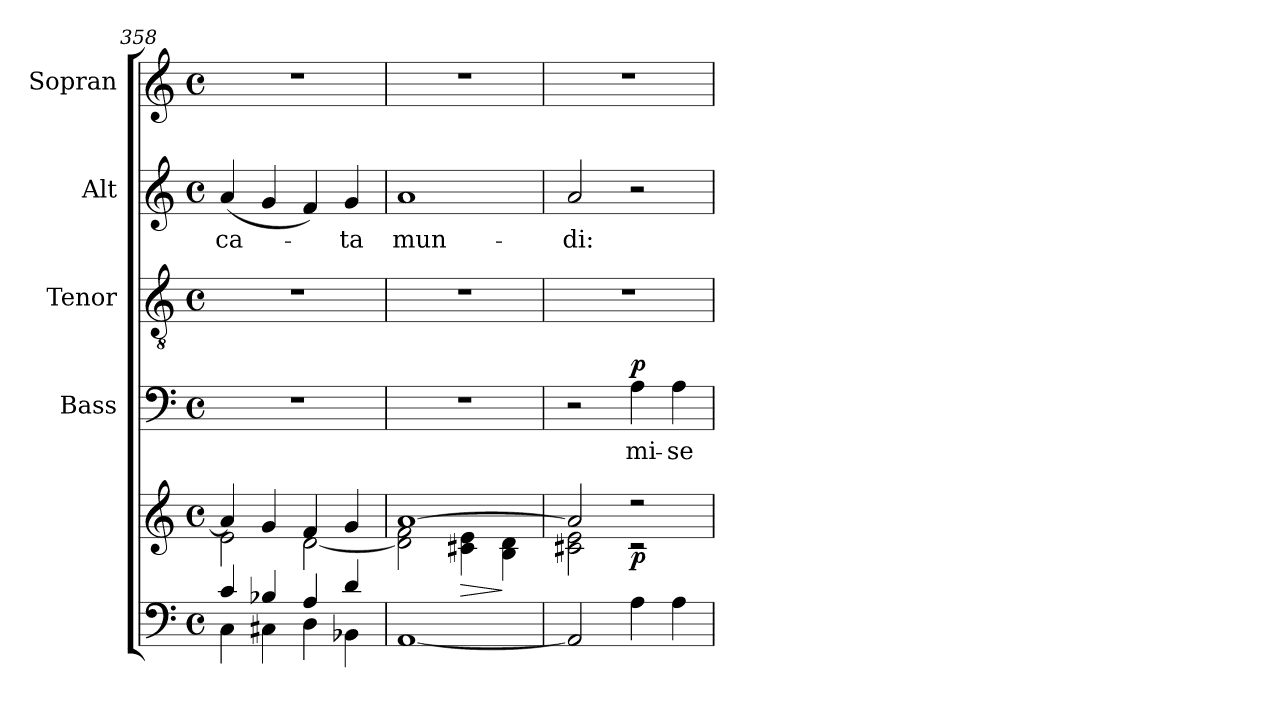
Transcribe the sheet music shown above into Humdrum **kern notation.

**kern	**kern	**dynam	**kern	**text	**dynam	**kern	**kern	**text	**kern
*part5	*part5	*part5	*part4	*part4	*part4	*part3	*part2	*part2	*part1
*staff6	*staff5	*staff5/6	*staff4	*staff4	*staff4	*staff3	*staff2	*staff2	*staff1
*	*	*	*I"Bass	*	*	*I"Tenor	*I"Alt	*	*I"Sopran
*	*	*	*I'B.	*	*	*I'T.	*I'A.	*	*I'S.
*clefF4	*clefG2	*	*clefF4	*	*	*clefGv2	*clefG2	*	*clefG2
*k[]	*k[]	*	*k[]	*	*	*k[]	*k[]	*	*k[]
*C:	*C:	*	*C:	*	*	*C:	*C:	*	*C:
*M4/4	*M4/4	*	*M4/4	*	*	*M4/4	*M4/4	*	*M4/4
*met(c)	*met(c)	*	*met(c)	*	*	*met(c)	*met(c)	*	*met(c)
=358	=358	=358	=358	=358	=358	=358	=358	=358	=358
*^	*^	*	*	*	*	*	*	*	*
!	!	!	!	!	!	!	!	!	!	!LO:LY:b	!
4c/	4C\	4a/]	2e\	.	1r	.	.	1r	(<4a/	-ca-	1r
4B-X/	4C#X\	4g/	.	.	.	.	.	.	4g/	.	.
4A/	4D\	4f/	[<2d\	.	.	.	.	.	4f/)	.	.
!	!	!	!	!	!	!	!	!	!	!LO:LY:b	!
4d/	4BB-X\	4g/	.	.	.	.	.	.	4g/	-ta	.
=359	=359	=359	=359	=359	=359	=359	=359	=359	=359	=359	=359
!	!	!	!	!	!	!	!	!	!	!LO:LY:b	!
*v	*v	*	*	*	*	*	*	*	*	*	*
[1AA	[>1a	2d\] 2f\	.	1r	.	.	1r	1a	mun-	1r
!	!	!	!LO:HP:b	!	!	!	!	!	!	!
.	.	4c#X\ 4e\	>	.	.	.	.	.	.	.
.	.	4B\ 4d\	]	.	.	.	.	.	.	.
=360	=360	=360	=360	=360	=360	=360	=360	=360	=360	=360
!	!	!	!	!	!	!	!	!	!LO:LY:b	!
2AA/]	2a/]	2c#X\ 2e\	.	2r	.	.	1r	2a/	-di:	1r
!	!	!	!LO:DY:b	!	!LO:LY:b	!LO:DY:a	!	!	!	!
4A\	2r	2r	p	4A\	mi-	p	.	2r	.	.
!	!	!	!	!	!LO:LY:b	!	!	!	!	!
4A\	.	.	.	4A\	-se-	.	.	.	.	.
*	*v	*v	*	*	*	*	*	*	*	*
=	=	=	=	=	=	=	=	=	=
*-	*-	*-	*-	*-	*-	*-	*-	*-	*-
